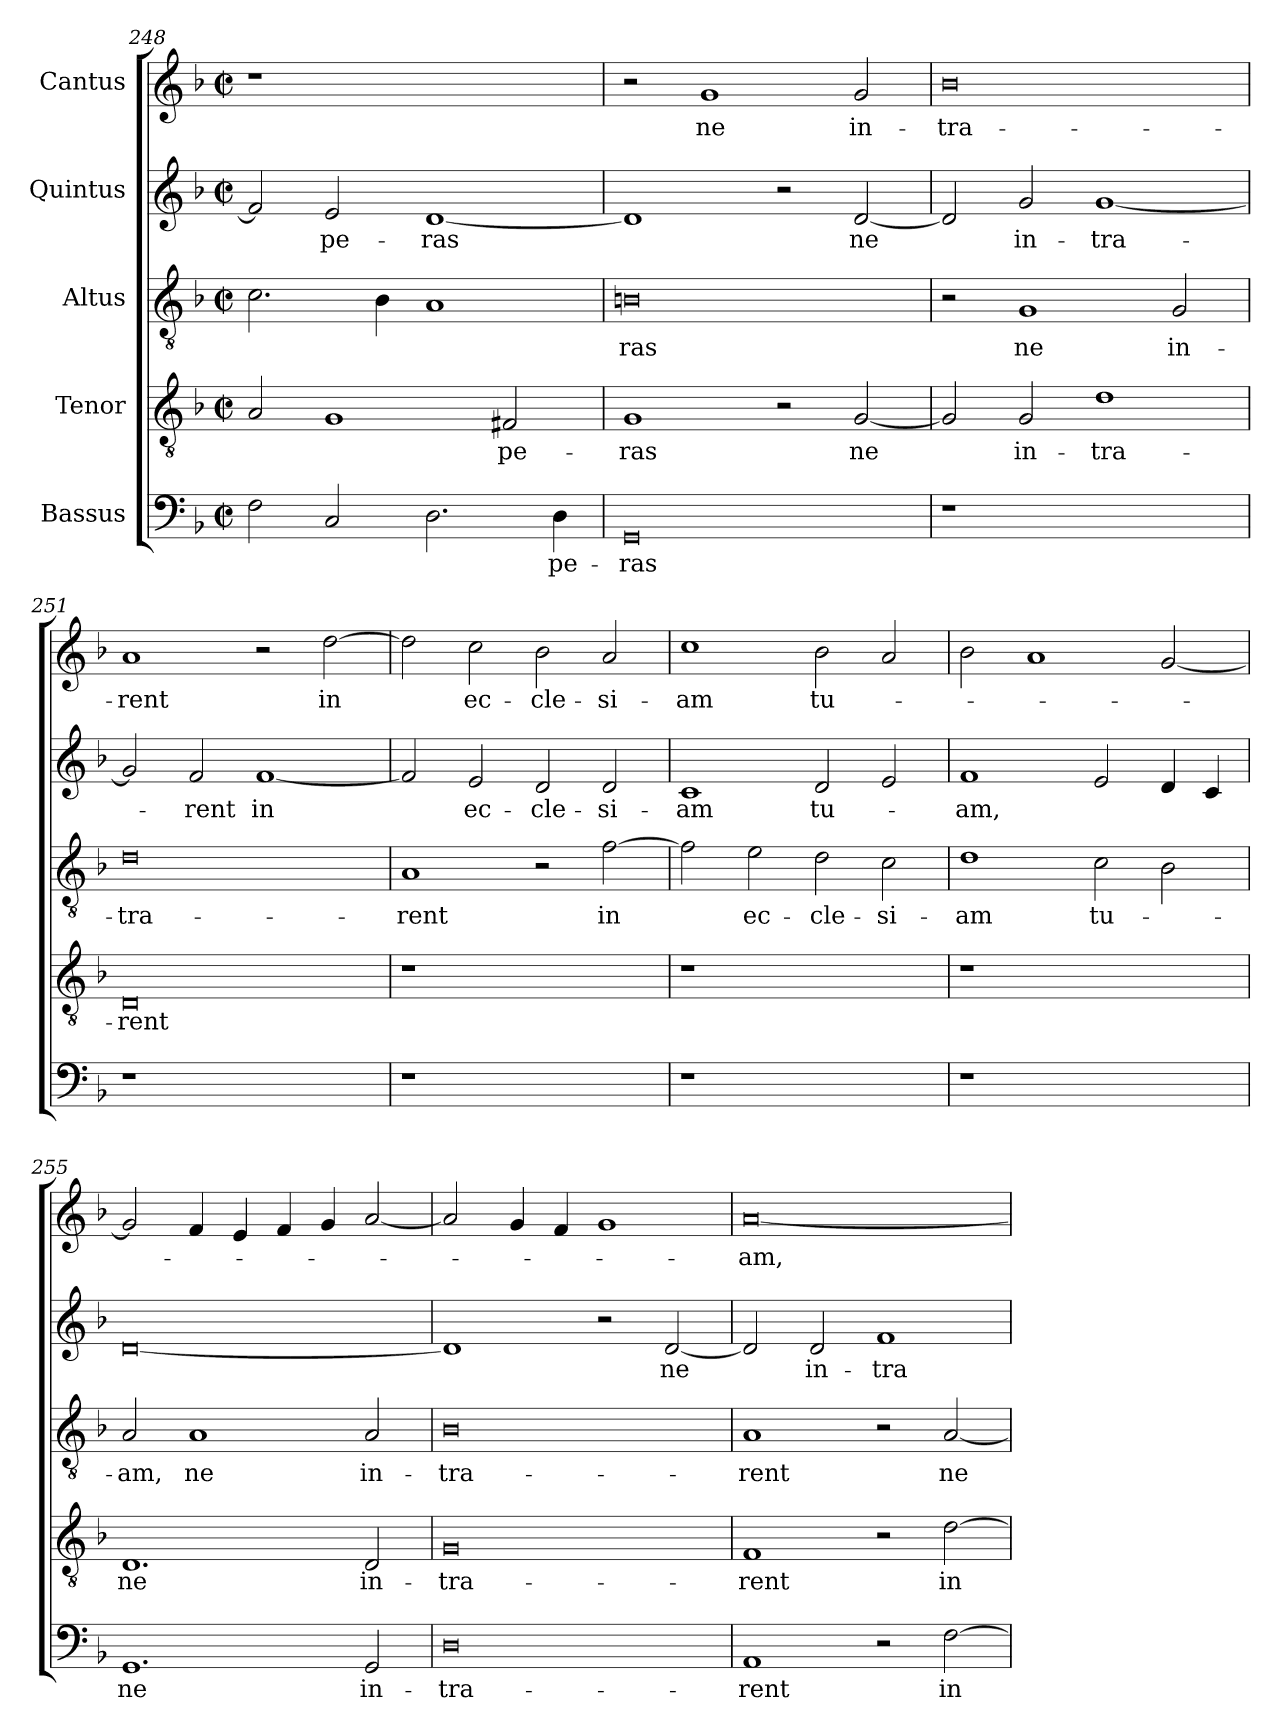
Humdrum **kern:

**kern	**text	**kern	**text	**kern	**text	**kern	**text	**kern	**text
*part5	*part5	*part4	*part4	*part3	*part3	*part2	*part2	*part1	*part1
*staff5	*staff5	*staff4	*staff4	*staff3	*staff3	*staff2	*staff2	*staff1	*staff1
*I"Bassus	*	*I"Tenor	*	*I"Altus	*	*I"Quintus	*	*I"Cantus	*
*clefF4	*	*clefGv2	*	*clefGv2	*	*clefG2	*	*clefG2	*
*k[b-]	*	*k[b-]	*	*k[b-]	*	*k[b-]	*	*k[b-]	*
*F:	*	*F:	*	*F:	*	*F:	*	*F:	*
*M2/2	*	*M2/2	*	*M2/2	*	*M2/2	*	*M2/2	*
*met(c|)	*	*met(c|)	*	*met(c|)	*	*met(c|)	*	*met(c|)	*
=248	=248	=248	=248	=248	=248	=248	=248	=248	=248
2F\	.	2A/	.	2.c\	.	2f/]	.	1r	.
!	!	!	!	!	!	!	!LO:LY:b	!	!
2C/	.	1G	.	.	.	2e/	-pe-	.	.
.	.	.	.	4B-\	.	.	.	.	.
!	!	!	!	!	!	!	!LO:LY:b	!	!
2.D\	.	.	.	1A	.	[1d	-ras	1ryy	.
!	!	!	!LO:LY:b	!	!	!	!	!	!
.	.	2F#X/	-pe-	.	.	.	.	.	.
!	!LO:LY:b	!	!	!	!	!	!	!	!
4D\	-pe-	.	.	.	.	.	.	.	.
=249	=249	=249	=249	=249	=249	=249	=249	=249	=249
!	!LO:LY:b	!	!LO:LY:b	!	!LO:LY:b	!	!	!	!
0GG	-ras	1G	-ras	0Bn	-ras	1d]	.	2r	.
!	!	!	!	!	!	!	!	!	!LO:LY:b
.	.	.	.	.	.	.	.	1g	ne
.	.	2r	.	.	.	2r	.	.	.
!	!	!	!LO:LY:b	!	!	!	!LO:LY:b	!	!LO:LY:b
.	.	[2G/	ne	.	.	[2d/	ne	2g/	in-
!!LO:LB:g=z
=250	=250	=250	=250	=250	=250	=250	=250	=250	=250
!	!	!	!	!	!	!	!	!	!LO:LY:b
1r	.	2G/]	.	2r	.	2d/]	.	0b-	-tra-
!	!	!	!LO:LY:b	!	!LO:LY:b	!	!LO:LY:b	!	!
.	.	2G/	in-	1G	ne	2g/	in-	.	.
!	!	!	!LO:LY:b	!	!	!	!LO:LY:b	!	!
1ryy	.	1d	-tra-	.	.	[1g	-tra-	.	.
!	!	!	!	!	!LO:LY:b	!	!	!	!
.	.	.	.	2G/	in-	.	.	.	.
=251	=251	=251	=251	=251	=251	=251	=251	=251	=251
!	!	!	!LO:LY:b	!	!LO:LY:b	!	!	!	!LO:LY:b
1r	.	0D	-rent	0d	-tra-	2g/]	.	1a	-rent
!	!	!	!	!	!	!	!LO:LY:b	!	!
.	.	.	.	.	.	2f/	-rent	.	.
!	!	!	!	!	!	!	!LO:LY:b	!	!
1ryy	.	.	.	.	.	[1f	in	2r	.
!	!	!	!	!	!	!	!	!	!LO:LY:b
.	.	.	.	.	.	.	.	[2dd\	in
=252	=252	=252	=252	=252	=252	=252	=252	=252	=252
!	!	!	!	!	!LO:LY:b	!	!	!	!
1r	.	1r	.	1A	-rent	2f/]	.	2dd\]	.
!	!	!	!	!	!	!	!LO:LY:b	!	!LO:LY:b
.	.	.	.	.	.	2e/	ec-	2cc\	ec-
!	!	!	!	!	!	!	!LO:LY:b	!	!LO:LY:b
1ryy	.	1ryy	.	2r	.	2d/	-cle-	2b-\	-cle-
!	!	!	!	!	!LO:LY:b	!	!LO:LY:b	!	!LO:LY:b
.	.	.	.	[2f\	in	2d/	-si-	2a/	-si-
=253	=253	=253	=253	=253	=253	=253	=253	=253	=253
!	!	!	!	!	!	!	!LO:LY:b	!	!LO:LY:b
1r	.	1r	.	2f\]	.	1c	-am	1cc	-am
!	!	!	!	!	!LO:LY:b	!	!	!	!
.	.	.	.	2e\	ec-	.	.	.	.
!	!	!	!	!	!LO:LY:b	!	!LO:LY:b	!	!LO:LY:b
1ryy	.	1ryy	.	2d\	-cle-	2d/	tu-	2b-\	tu-
!	!	!	!	!	!LO:LY:b	!	!	!	!
.	.	.	.	2c\	-si-	2e/	.	2a/	.
=254	=254	=254	=254	=254	=254	=254	=254	=254	=254
!	!	!	!	!	!LO:LY:b	!	!LO:LY:b	!	!
1r	.	1r	.	1d	-am	1f	-am,	2b-\	.
.	.	.	.	.	.	.	.	1a	.
!	!	!	!	!	!LO:LY:b	!	!	!	!
1ryy	.	1ryy	.	2c\	tu-	2e/	.	.	.
.	.	.	.	2B-\	.	4d/	.	[2g/	.
.	.	.	.	.	.	4c/	.	.	.
=255	=255	=255	=255	=255	=255	=255	=255	=255	=255
!	!LO:LY:b	!	!LO:LY:b	!	!LO:LY:b	!	!	!	!
1.GG	ne	1.D	ne	2A/	-am,	[0d	.	2g/]	.
!	!	!	!	!	!LO:LY:b	!	!	!	!
.	.	.	.	1A	ne	.	.	4f/	.
.	.	.	.	.	.	.	.	4e/	.
.	.	.	.	.	.	.	.	4f/	.
.	.	.	.	.	.	.	.	4g/	.
!	!LO:LY:b	!	!LO:LY:b	!	!LO:LY:b	!	!	!	!
2GG/	in-	2D/	in-	2A/	in-	.	.	[2a/	.
!!LO:LB:g=z
=256	=256	=256	=256	=256	=256	=256	=256	=256	=256
!	!LO:LY:b	!	!LO:LY:b	!	!LO:LY:b	!	!	!	!
0D	-tra-	0G	-tra-	0B-	-tra-	1d]	.	2a/]	.
.	.	.	.	.	.	.	.	4g/	.
.	.	.	.	.	.	.	.	4f/	.
.	.	.	.	.	.	2r	.	1g	.
!	!	!	!	!	!	!	!LO:LY:b	!	!
.	.	.	.	.	.	[2d/	ne	.	.
=257	=257	=257	=257	=257	=257	=257	=257	=257	=257
!	!LO:LY:b	!	!LO:LY:b	!	!LO:LY:b	!	!	!	!LO:LY:b
1AA	-rent	1F	-rent	1A	-rent	2d/]	.	[0a	-am,
!	!	!	!	!	!	!	!LO:LY:b	!	!
.	.	.	.	.	.	2d/	in-	.	.
!	!	!	!	!	!	!	!LO:LY:b	!	!
2r	.	2r	.	2r	.	1f	-tra-	.	.
!	!LO:LY:b	!	!LO:LY:b	!	!LO:LY:b	!	!	!	!
[2F\	in	[2d\	in	[2A/	ne	.	.	.	.
=	=	=	=	=	=	=	=	=	=
*-	*-	*-	*-	*-	*-	*-	*-	*-	*-
